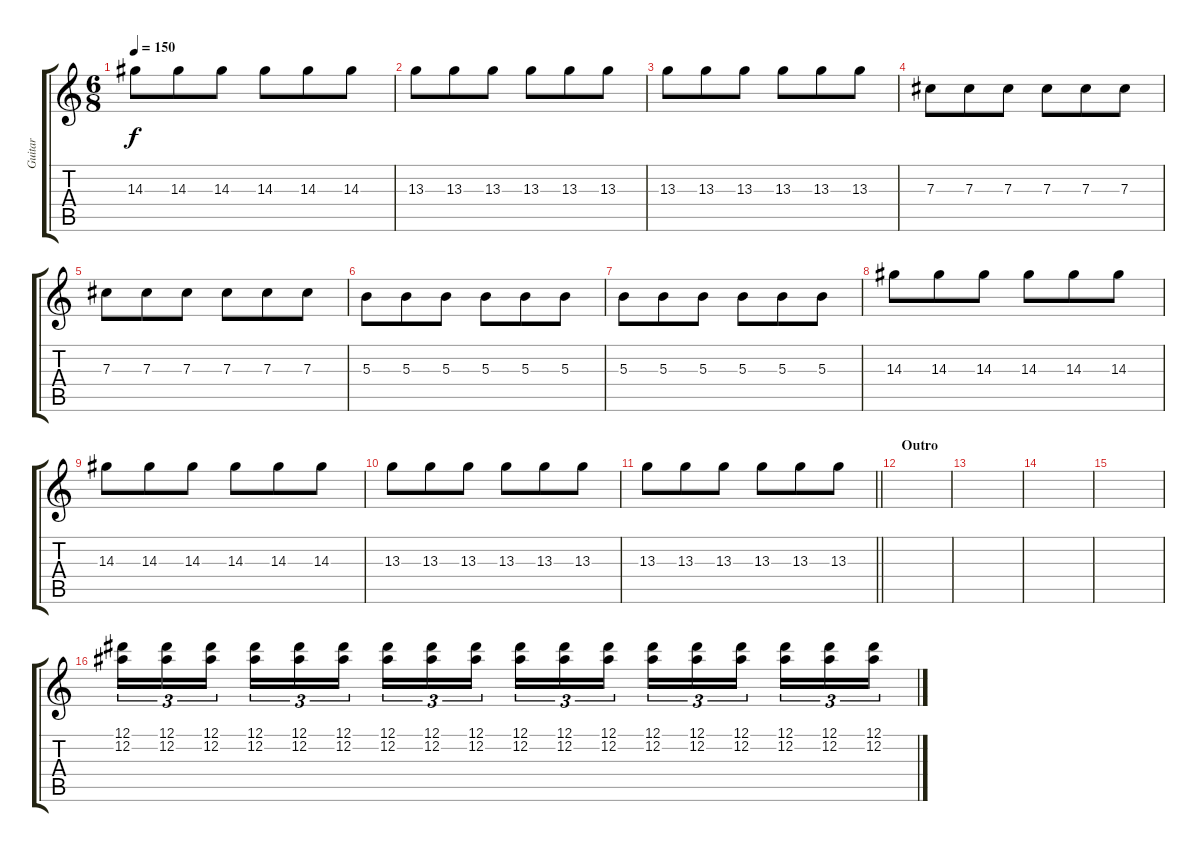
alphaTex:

\track ("Guitar" "Guitar") {instrument distortionguitar}
\staff {score tabs}
\tuning (Eb4 Bb3 Gb3 Db3 Ab2 Eb2) {hide}
\ts (6 8)
\tempo 150
\clef g2
\ks c
14.3.8{dy f} 14.3.8 14.3.8 14.3.8 14.3.8 14.3.8 |
13.3.8 13.3.8 13.3.8 13.3.8 13.3.8 13.3.8 |
13.3.8 13.3.8 13.3.8 13.3.8 13.3.8 13.3.8 |
7.3.8 7.3.8 7.3.8 7.3.8 7.3.8 7.3.8 |
7.3.8 7.3.8 7.3.8 7.3.8 7.3.8 7.3.8 |
5.3.8 5.3.8 5.3.8 5.3.8 5.3.8 5.3.8 |
5.3.8 5.3.8 5.3.8 5.3.8 5.3.8 5.3.8 |
14.3.8 14.3.8 14.3.8 14.3.8 14.3.8 14.3.8 |
14.3.8 14.3.8 14.3.8 14.3.8 14.3.8 14.3.8 |
13.3.8 13.3.8 13.3.8 13.3.8 13.3.8 13.3.8 |
\barLineRight lightlight
13.3.8 13.3.8 13.3.8 13.3.8 13.3.8 13.3.8 |
\section ("" "Outro")
|
|
|
|
(12.1 12.2).16{tu (3 2)} (12.1 12.2).16{tu (3 2)} (12.1 12.2).16{tu (3 2) beam splitsecondary} (12.1 12.2).16{tu (3 2)} (12.1 12.2).16{tu (3 2)} (12.1 12.2).16{tu (3 2) beam splitsecondary} (12.1 12.2).16{tu (3 2)} (12.1 12.2).16{tu (3 2)} (12.1 12.2).16{tu (3 2)} (12.1 12.2).16{tu (3 2)} (12.1 12.2).16{tu (3 2)} (12.1 12.2).16{tu (3 2) beam splitsecondary} (12.1 12.2).16{tu (3 2)} (12.1 12.2).16{tu (3 2)} (12.1 12.2).16{tu (3 2) beam splitsecondary} (12.1 12.2).16{tu (3 2)} (12.1 12.2).16{tu (3 2)} (12.1 12.2).16{tu (3 2)}
